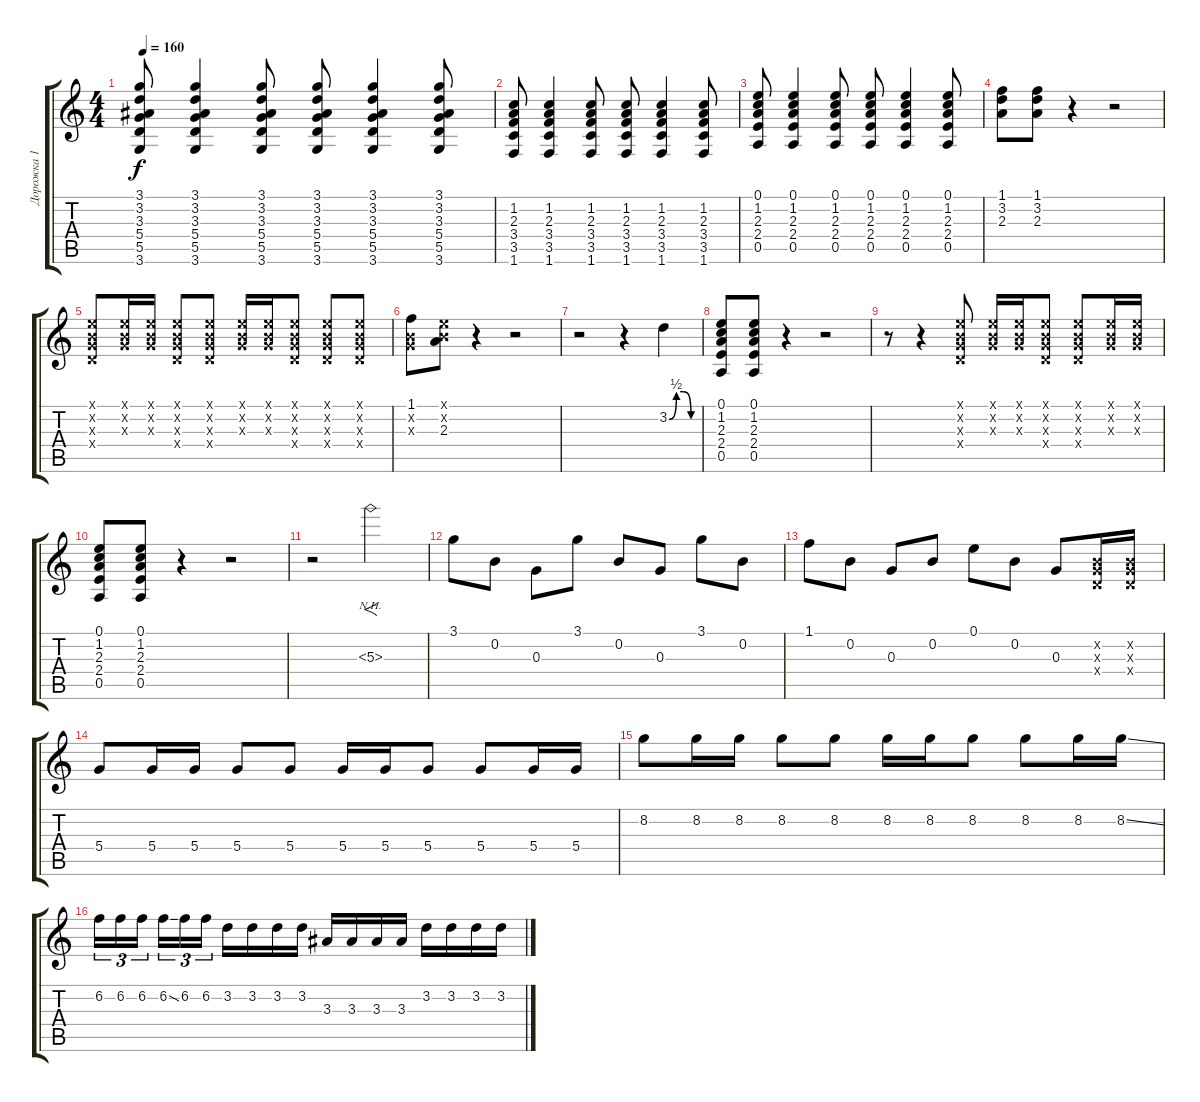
\track ("Дорожка 1" "Дорожка 1") {instrument distortionguitar}
\staff {score tabs}
\tuning (E4 B3 G3 D3 A2 E2) {hide}
\ts (4 4)
\tempo 160
\clef g2
\ks c
(3.1 3.2 3.3 5.4 5.5 3.6).8{dy f} (3.1 3.2 3.3 5.4 5.5 3.6).4 (3.1 3.2 3.3 5.4 5.5 3.6).8 (3.1 3.2 3.3 5.4 5.5 3.6).8 (3.1 3.2 3.3 5.4 5.5 3.6).4 (3.1 3.2 3.3 5.4 5.5 3.6).8 |
(1.2 2.3 3.4 3.5 1.6).8 (1.2 2.3 3.4 3.5 1.6).4 (1.2 2.3 3.4 3.5 1.6).8 (1.2 2.3 3.4 3.5 1.6).8 (1.2 2.3 3.4 3.5 1.6).4 (1.2 2.3 3.4 3.5 1.6).8 |
(0.1 1.2 2.3 2.4 0.5).8 (0.1 1.2 2.3 2.4 0.5).4 (0.1 1.2 2.3 2.4 0.5).8 (0.1 1.2 2.3 2.4 0.5).8 (0.1 1.2 2.3 2.4 0.5).4 (0.1 1.2 2.3 2.4 0.5).8 |
(1.1 3.2 2.3).8 (1.1 3.2 2.3).8 r.4 r.2 |
(0.1{x} 0.2{x} 0.3{x} 0.4{x}).8 (0.1{x} 0.2{x} 0.3{x}).16 (0.1{x} 0.2{x} 0.3{x}).16 (0.1{x} 0.2{x} 0.3{x} 0.4{x}).8 (0.1{x} 0.2{x} 0.3{x} 0.4{x}).8 (0.1{x} 0.2{x} 0.3{x}).16 (0.1{x} 0.2{x} 0.3{x}).16 (0.1{x} 0.2{x} 0.3{x} 0.4{x}).8 (0.1{x} 0.2{x} 0.3{x} 0.4{x}).8 (0.1{x} 0.2{x} 0.3{x} 0.4{x}).8 |
(1.1 0.2{x} 0.3{x}).8 (0.1{x} 0.2{x} 2.3).8 r.4 r.2 |
r.2 r.4 3.2{be (custom 0 0 15 2 30 2 45 0 60 0)}.4 |
(0.1 1.2 2.3 2.4 0.5).8 (0.1 1.2 2.3 2.4 0.5).8 r.4 r.2 |
r.8 r.4 (0.1{x} 0.2{x} 0.3{x} 0.4{x}).8 (0.1{x} 0.2{x} 0.3{x}).16 (0.1{x} 0.2{x} 0.3{x}).16 (0.1{x} 0.2{x} 0.3{x} 0.4{x}).8 (0.1{x} 0.2{x} 0.3{x} 0.4{x}).8 (0.1{x} 0.2{x} 0.3{x}).16 (0.1{x} 0.2{x} 0.3{x}).16 |
(0.1 1.2 2.3 2.4 0.5).8 (0.1 1.2 2.3 2.4 0.5).8 r.4 r.2 |
r.2 5.3{nh}.2{f} |
3.1.8 0.2.8 0.3.8 3.1.8 0.2.8 0.3.8 3.1.8 0.2.8 |
1.1.8 0.2.8 0.3.8 0.2.8 0.1.8 0.2.8 0.3.8 (0.2{x} 0.3{x} 0.4{x}).16 (0.2{x} 0.3{x} 0.4{x}).16 |
5.4.8 5.4.16 5.4.16 5.4.8 5.4.8 5.4.16 5.4.16 5.4.8 5.4.8 5.4.16 5.4.16 |
8.2.8 8.2.16 8.2.16 8.2.8 8.2.8 8.2.16 8.2.16 8.2.8 8.2.8 8.2.16 8.2{ss}.16 |
6.2.16{tu (3 2)} 6.2.16{tu (3 2)} 6.2.16{tu (3 2) beam splitsecondary} 6.2{ss}.16{tu (3 2)} 6.2.16{tu (3 2)} 6.2.16{tu (3 2)} 3.2.16 3.2.16 3.2.16 3.2.16 3.3.16 3.3.16 3.3.16 3.3.16 3.2.16 3.2.16 3.2.16 3.2{ss}.16
